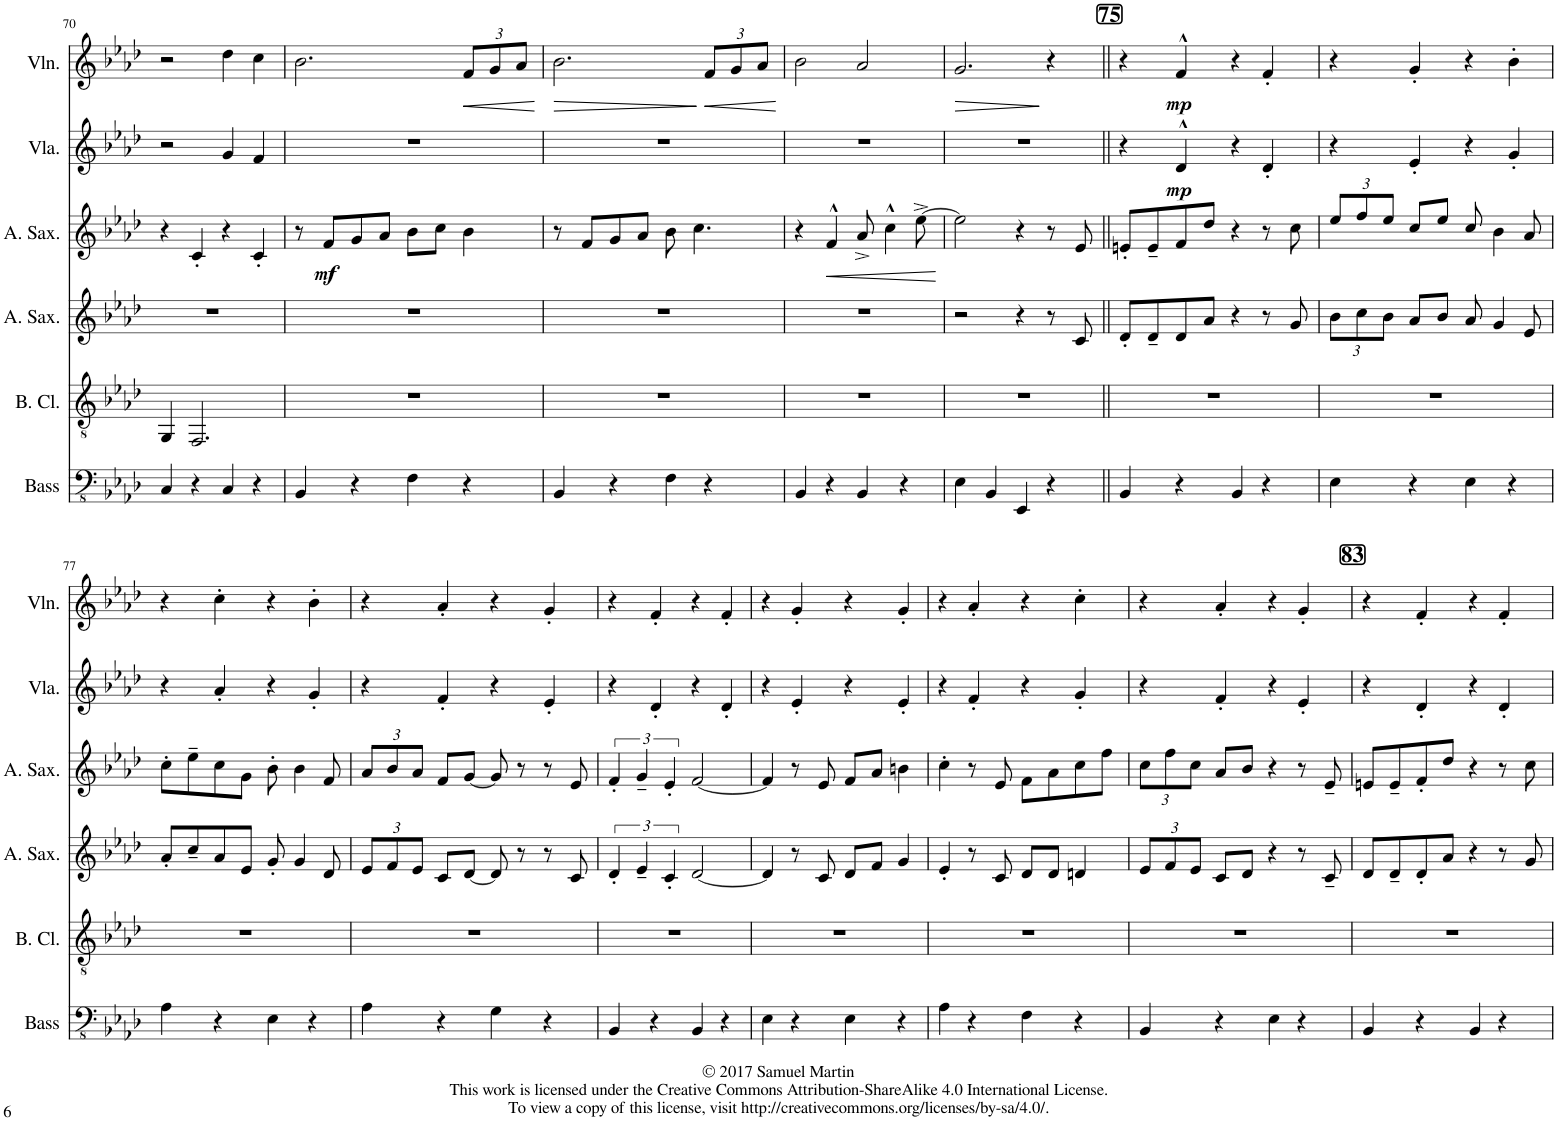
**kern	**kern	**kern	**kern	**dynam	**kern	**dynam	**kern	**dynam
*part6	*part5	*part4	*part3	*part3	*part2	*part2	*part1	*part1
*staff6	*staff5	*staff4	*staff3	*staff3	*staff2	*staff2	*staff1	*staff1
*I"Acoustic Bass	*I"Bass Clarinet	*I"Alto Saxophone	*I"Alto Saxophone	*	*I"Viola	*	*I"Violin	*
*I'Bass	*I'B. Cl.	*I'A. Sax.	*I'A. Sax.	*	*I'Vla.	*	*I'Vln.	*
!!LO:PB:g=z
*clefFv4	*clefGv2	*clefG2	*clefG2	*	*clefG2	*	*clefG2	*
*	*ITrd8c14	*ITrd5c9	*ITrd5c9	*	*	*	*	*
*k[b-e-a-d-]	*k[b-e-a-d-]	*k[b-e-a-d-]	*k[b-e-a-d-]	*	*k[b-e-a-d-]	*	*k[b-e-a-d-]	*
*M4/4	*M4/4	*M4/4	*M4/4	*	*M4/4	*	*M4/4	*
=70	=70	=70	=70	=70	=70	=70	=70	=70
4CC/	4GG/	1r	4r	.	2r	.	2r	.
4r	2.FF/	.	4c'/	.	.	.	.	.
4CC/	.	.	4r	.	4g/	.	4dd-\	.
4r	.	.	4c'/	.	4f/	.	4cc\	.
=71	=71	=71	=71	=71	=71	=71	=71	=71
4BBB-/	1r	1r	8r	.	1r	.	2.b-\	.
!	!	!	!	!LO:DY:b	!	!	!	!
.	.	.	8f/L	mf	.	.	.	.
4r	.	.	8g/	.	.	.	.	.
.	.	.	8a-/J	.	.	.	.	.
4FF\	.	.	8b-\L	.	.	.	.	.
.	.	.	8cc\J	.	.	.	.	.
*	*	*	*	*	*	*	*Xbrackettup	*
!	!	!	!	!	!	!	!	!LO:HP:b
4r	.	.	4b-\	.	.	.	12f/L	<
.	.	.	.	.	.	.	12g/	.
.	.	.	.	.	.	.	12a-/J	.
.	.	.	.	.	.	.	.	[
=72	=72	=72	=72	=72	=72	=72	=72	=72
!	!	!	!	!	!	!	!	!LO:HP:b
4BBB-/	1r	1r	8r	.	1r	.	2.b-\	>
.	.	.	8f/L	.	.	.	.	.
4r	.	.	8g/	.	.	.	.	.
.	.	.	8a-/J	.	.	.	.	.
4FF\	.	.	8b-\	.	.	.	.	.
.	.	.	4.cc\	.	.	.	.	.
!	!	!	!	!	!	!	!	!LO:HP:n=1:b
4r	.	.	.	.	.	.	12f/L	] <
.	.	.	.	.	.	.	12g/	.
.	.	.	.	.	.	.	12a-/J	.
.	.	.	.	.	.	.	.	[
=73	=73	=73	=73	=73	=73	=73	=73	=73
4BBB-/	1r	1r	4r	.	1r	.	2b-\	.
!	!	!	!	!LO:HP:b	!	!	!	!
4r	.	.	4f^^/	<	.	.	.	.
4BBB-/	.	.	8a-^/	.	.	.	2a-/	.
.	.	.	4cc^^\	.	.	.	.	.
4r	.	.	.	.	.	.	.	.
.	.	.	[8ee-^\	.	.	.	.	.
.	.	.	.	[	.	.	.	.
=74	=74	=74	=74	=74	=74	=74	=74	=74
!	!	!	!	!	!	!	!	!LO:HP:b
4EE-\	1r	2r	2ee-\]	.	1r	.	2.g/	>
4BBB-/	.	.	.	.	.	.	.	.
4EEE-/	.	4r	4r	.	.	.	.	.
4r	.	8r	8r	.	.	.	4r	]
.	.	8c/	8e-/	.	.	.	.	.
!!LO:REH:place=s1:a:B:cj:fs=14:t=75
=75||	=75||	=75||	=75||	=75||	=75||	=75||	=75||	=75||
4BBB-/	1r	8d-'/L	8en'/L	.	4r	.	4r	.
.	.	8d-~/	8e~/	.	.	.	.	.
!	!	!	!	!	!	!LO:DY:b	!	!LO:DY:b
4r	.	8d-/	8f/	.	4d-^^/	mp	4f^^/	mp
.	.	8a-/J	8dd-/J	.	.	.	.	.
4BBB-/	.	4r	4r	.	4r	.	4r	.
4r	.	8r	8r	.	4d-'/	.	4f'/	.
.	.	8g/	8cc\	.	.	.	.	.
=76	=76	=76	=76	=76	=76	=76	=76	=76
*	*	*Xbrackettup	*Xbrackettup	*	*	*	*	*
4EE-\	1r	12b-\L	12ee-/L	.	4r	.	4r	.
.	.	12cc\	12ff/	.	.	.	.	.
.	.	12b-\J	12ee-/J	.	.	.	.	.
4r	.	8a-/L	8cc/L	.	4e-'/	.	4g'/	.
.	.	8b-/J	8ee-/J	.	.	.	.	.
4EE-\	.	8a-/	8cc/	.	4r	.	4r	.
.	.	4g/	4b-\	.	.	.	.	.
4r	.	.	.	.	4g'/	.	4b-'\	.
.	.	8e-/	8a-/	.	.	.	.	.
!!LO:LB:g=z
=77	=77	=77	=77	=77	=77	=77	=77	=77
4AA-\	1r	8a-'/L	8cc'\L	.	4r	.	4r	.
.	.	8cc~/	8ee-~\	.	.	.	.	.
4r	.	8a-/	8cc\	.	4a-'/	.	4cc'\	.
.	.	8e-/J	8g\J	.	.	.	.	.
4EE-\	.	8g'/	8b-'\	.	4r	.	4r	.
.	.	4g/	4b-\	.	.	.	.	.
4r	.	.	.	.	4g'/	.	4b-'\	.
.	.	8d-/	8f/	.	.	.	.	.
=78	=78	=78	=78	=78	=78	=78	=78	=78
4AA-\	1r	12e-/L	12a-/L	.	4r	.	4r	.
.	.	12f/	12b-/	.	.	.	.	.
.	.	12e-/J	12a-/J	.	.	.	.	.
4r	.	8c/L	8f/L	.	4f'/	.	4a-'/	.
.	.	[8d-/J	[8g/J	.	.	.	.	.
4GG\	.	8d-/]	8g/]	.	4r	.	4r	.
.	.	8r	8r	.	.	.	.	.
4r	.	8r	8r	.	4e-'/	.	4g'/	.
.	.	8c/	8e-/	.	.	.	.	.
=79	=79	=79	=79	=79	=79	=79	=79	=79
*	*	*brackettup	*brackettup	*	*	*	*	*
4BBB-/	1r	6d-'/	6f'/	.	4r	.	4r	.
.	.	6e-~/	6g~/	.	.	.	.	.
4r	.	.	.	.	4d-'/	.	4f'/	.
.	.	6c'/	6e-'/	.	.	.	.	.
4BBB-/	.	[2d-/	[2f/	.	4r	.	4r	.
4r	.	.	.	.	4d-'/	.	4f'/	.
=80	=80	=80	=80	=80	=80	=80	=80	=80
4EE-\	1r	4d-/]	4f/]	.	4r	.	4r	.
4r	.	8r	8r	.	4e-'/	.	4g'/	.
.	.	8c/	8e-/	.	.	.	.	.
4EE-\	.	8d-/L	8f/L	.	4r	.	4r	.
.	.	8f/J	8a-/J	.	.	.	.	.
4r	.	4g/	4bn\	.	4e-'/	.	4g'/	.
=81	=81	=81	=81	=81	=81	=81	=81	=81
4AA-\	1r	4e-'/	4cc'\	.	4r	.	4r	.
4r	.	8r	8r	.	4f'/	.	4a-'/	.
.	.	8c/	8e-/	.	.	.	.	.
4FF\	.	8d-/L	8f\L	.	4r	.	4r	.
.	.	8d-/J	8a-\	.	.	.	.	.
4r	.	4dn/	8cc\	.	4g'/	.	4cc'\	.
.	.	.	8ff\J	.	.	.	.	.
=82	=82	=82	=82	=82	=82	=82	=82	=82
*	*	*Xbrackettup	*Xbrackettup	*	*	*	*	*
4BBB-/	1r	12e-/L	12cc\L	.	4r	.	4r	.
.	.	12f/	12ff\	.	.	.	.	.
.	.	12e-/J	12cc\J	.	.	.	.	.
4r	.	8c/L	8a-/L	.	4f'/	.	4a-'/	.
.	.	8d-/J	8b-/J	.	.	.	.	.
4EE-\	.	4r	4r	.	4r	.	4r	.
4r	.	8r	8r	.	4e-'/	.	4g'/	.
.	.	8c~/	8e-~/	.	.	.	.	.
!!LO:REH:place=s1:a:B:cj:fs=14:t=83
=83	=83	=83	=83	=83	=83	=83	=83	=83
4BBB-/	1r	8d-/L	8en/L	.	4r	.	4r	.
.	.	8d-~/	8e~/	.	.	.	.	.
4r	.	8d-'/	8f'/	.	4d-'/	.	4f'/	.
.	.	8a-/J	8dd-/J	.	.	.	.	.
4BBB-/	.	4r	4r	.	4r	.	4r	.
4r	.	8r	8r	.	4d-'/	.	4f'/	.
.	.	8g/	8cc\	.	.	.	.	.
=	=	=	=	=	=	=	=	=
*-	*-	*-	*-	*-	*-	*-	*-	*-
